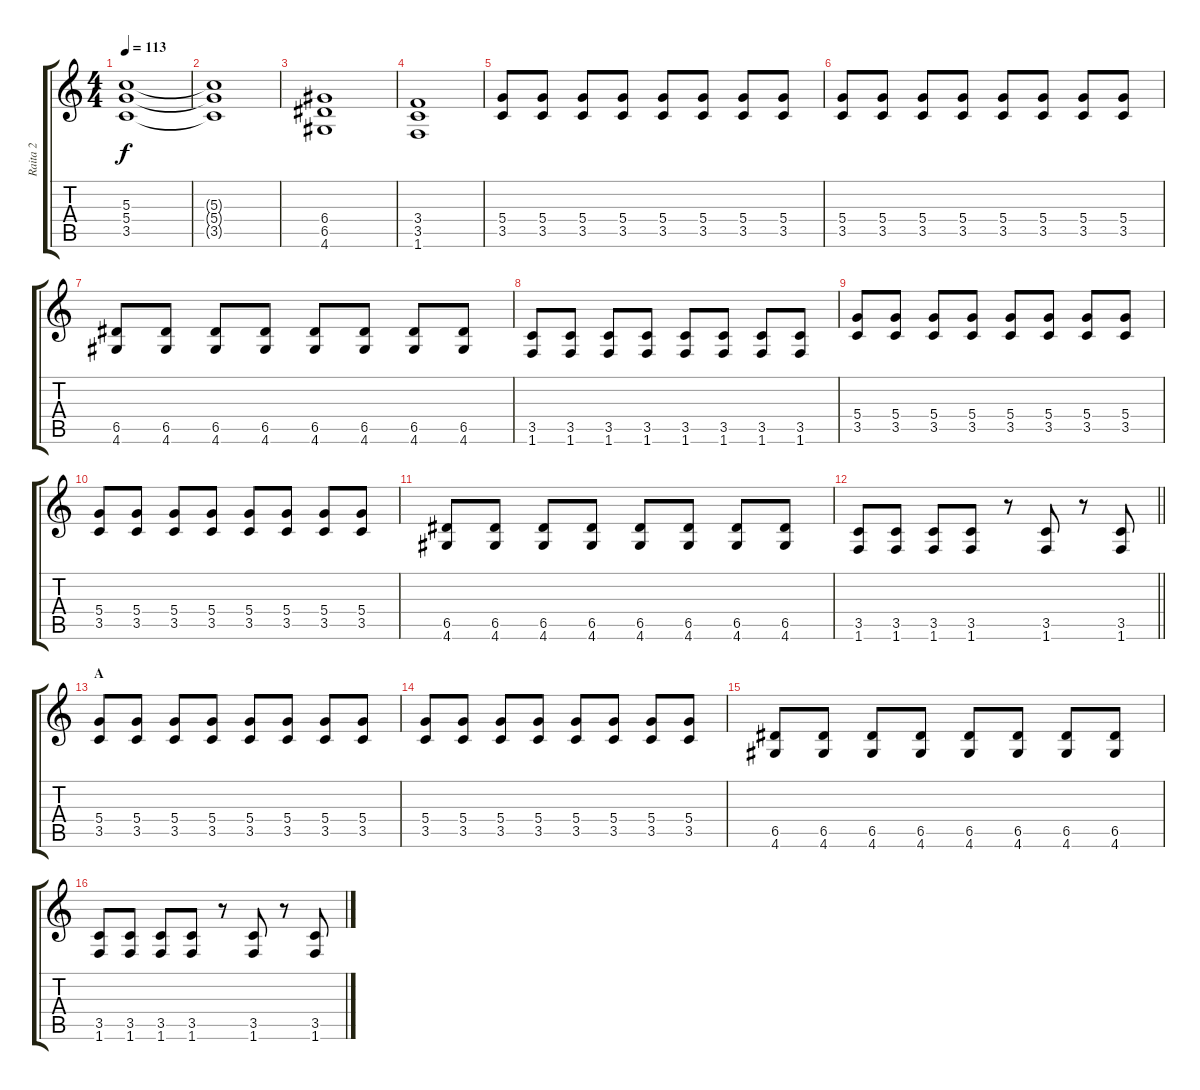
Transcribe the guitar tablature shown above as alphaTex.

\track ("Raita 2" "Raita 2") {instrument overdrivenguitar}
\staff {score tabs}
\tuning (E4 B3 G3 D3 A2 E2) {hide}
\ts (4 4)
\tempo 113
\clef g2
\ks c
(5.3 5.4 3.5).1{dy f} |
(5.3{t} 5.4{t} 3.5{t}).1 |
(6.4 6.5 4.6).1 |
(3.4 3.5 1.6).1 |
(5.4 3.5).8 (5.4 3.5).8 (5.4 3.5).8 (5.4 3.5).8 (5.4 3.5).8 (5.4 3.5).8 (5.4 3.5).8 (5.4 3.5).8 |
(5.4 3.5).8 (5.4 3.5).8 (5.4 3.5).8 (5.4 3.5).8 (5.4 3.5).8 (5.4 3.5).8 (5.4 3.5).8 (5.4 3.5).8 |
(6.5 4.6).8 (6.5 4.6).8 (6.5 4.6).8 (6.5 4.6).8 (6.5 4.6).8 (6.5 4.6).8 (6.5 4.6).8 (6.5 4.6).8 |
(3.5 1.6).8 (3.5 1.6).8 (3.5 1.6).8 (3.5 1.6).8 (3.5 1.6).8 (3.5 1.6).8 (3.5 1.6).8 (3.5 1.6).8 |
(5.4 3.5).8 (5.4 3.5).8 (5.4 3.5).8 (5.4 3.5).8 (5.4 3.5).8 (5.4 3.5).8 (5.4 3.5).8 (5.4 3.5).8 |
(5.4 3.5).8 (5.4 3.5).8 (5.4 3.5).8 (5.4 3.5).8 (5.4 3.5).8 (5.4 3.5).8 (5.4 3.5).8 (5.4 3.5).8 |
(6.5 4.6).8 (6.5 4.6).8 (6.5 4.6).8 (6.5 4.6).8 (6.5 4.6).8 (6.5 4.6).8 (6.5 4.6).8 (6.5 4.6).8 |
\barLineRight lightlight
(3.5 1.6).8 (3.5 1.6).8 (3.5 1.6).8 (3.5 1.6).8 r.8 (3.5 1.6).8 r.8 (3.5 1.6).8 |
\section ("" "A")
(5.4 3.5).8 (5.4 3.5).8 (5.4 3.5).8 (5.4 3.5).8 (5.4 3.5).8 (5.4 3.5).8 (5.4 3.5).8 (5.4 3.5).8 |
(5.4 3.5).8 (5.4 3.5).8 (5.4 3.5).8 (5.4 3.5).8 (5.4 3.5).8 (5.4 3.5).8 (5.4 3.5).8 (5.4 3.5).8 |
(6.5 4.6).8 (6.5 4.6).8 (6.5 4.6).8 (6.5 4.6).8 (6.5 4.6).8 (6.5 4.6).8 (6.5 4.6).8 (6.5 4.6).8 |
(3.5 1.6).8 (3.5 1.6).8 (3.5 1.6).8 (3.5 1.6).8 r.8 (3.5 1.6).8 r.8 (3.5 1.6).8
